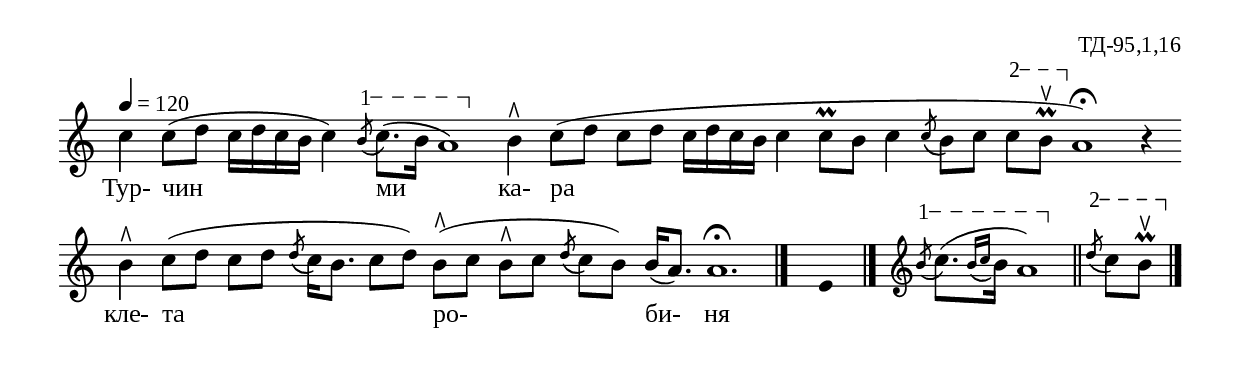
%{
TD_095_1_16
%}

\include "td-preamble.ly"

\score {
\relative c'' {
\tempo 4 = 120
%\time 5/16
\cadenzaOn
\phrasingSlurDown
c4 c8[( d] c16[ d c b] c4) 
\varA
\acciaccatura b8\startTextSpan c8.[( b16] a1\stopTextSpan) 
b4^\rtoe c8[( d] c[ d]
c16[ d c b] c4 c8\prall[ b] 
\bar ""
c4 \grace { \stdB c8\( \stdE } b[\) c] 
\varB
c\startTextSpan[ b\stopTextSpan\prall^\ltoe] 
a1\fermata) r4 \bar ""
b4^\rtoe c8[( d] c[ d] \grace { \stdB d\( \stdE } c16[\) b8.] c8[ d])
\bar ""
b8^\rtoe[( c] b^\rtoe[ c] \grace { \stdB d\( \stdE } c[\) b]) b16[( a8.]) a1.\fermata
 \bar "|." 
s4 \fixB e \fixC
 \bar "|."  
s16 \clef treble
\varA
\acciaccatura b'8\startTextSpan c8.[( \grace { b16[\( c] } b16]\) a1\stopTextSpan) \bar "||"
\varB
\acciaccatura d8\startTextSpan c[ b\stopTextSpan\prall^\ltoe] 
 \bar "|."   
}
\addlyrics { Тур- чин ми ка- ра кле- та ро- би- ня }
%
\layout {
     \context { 
	    \Staff \remove "Time_signature_engraver" } 
  indent = #0
  line-width = 190\mm
  ragged-right=##f
}
%
\midi { 
	\context {
		\Score
		tempoWholesPerMinute = #(ly:make-moment 120 4)
		}
	}
}
%
\header{
  opus = "ТД-95,1,16"
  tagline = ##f
}


